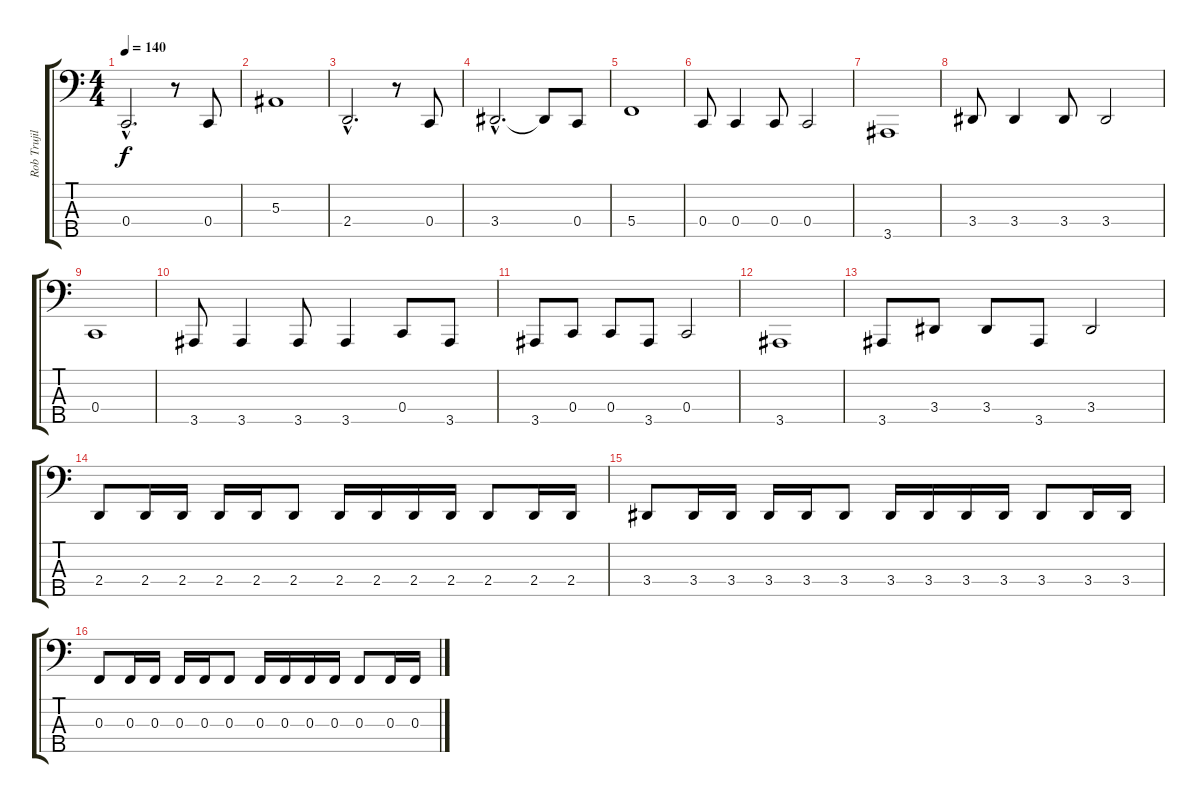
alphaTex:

\track ("Rob Trujillo" "Rob Trujil") {instrument electricbassfinger}
\staff {score tabs}
\tuning (Eb2 Bb1 F1 C1 G0) {hide}
\ts (4 4)
\tempo 140
\clef f4
\ks c
0.4{hac}.2{d dy f} r.8 0.4.8 |
5.3.1 |
2.4{hac}.2{d} r.8 0.4.8 |
3.4{hac}.2{d} 3.4{t}.8 0.4.8 |
5.4.1 |
0.4.8 0.4.4 0.4.8 0.4.2 |
3.5.1 |
3.4.8 3.4.4 3.4.8 3.4.2 |
0.4.1 |
3.5.8 3.5.4 3.5.8 3.5.4 0.4.8 3.5.8 |
3.5.8 0.4.8 0.4.8 3.5.8 0.4.2 |
3.5.1 |
3.5.8 3.4.8 3.4.8 3.5.8 3.4.2 |
2.4.8 2.4.16 2.4.16 2.4.16 2.4.16 2.4.8 2.4.16 2.4.16 2.4.16 2.4.16 2.4.8 2.4.16 2.4.16 |
3.4.8 3.4.16 3.4.16 3.4.16 3.4.16 3.4.8 3.4.16 3.4.16 3.4.16 3.4.16 3.4.8 3.4.16 3.4.16 |
0.3.8 0.3.16 0.3.16 0.3.16 0.3.16 0.3.8 0.3.16 0.3.16 0.3.16 0.3.16 0.3.8 0.3.16 0.3.16
